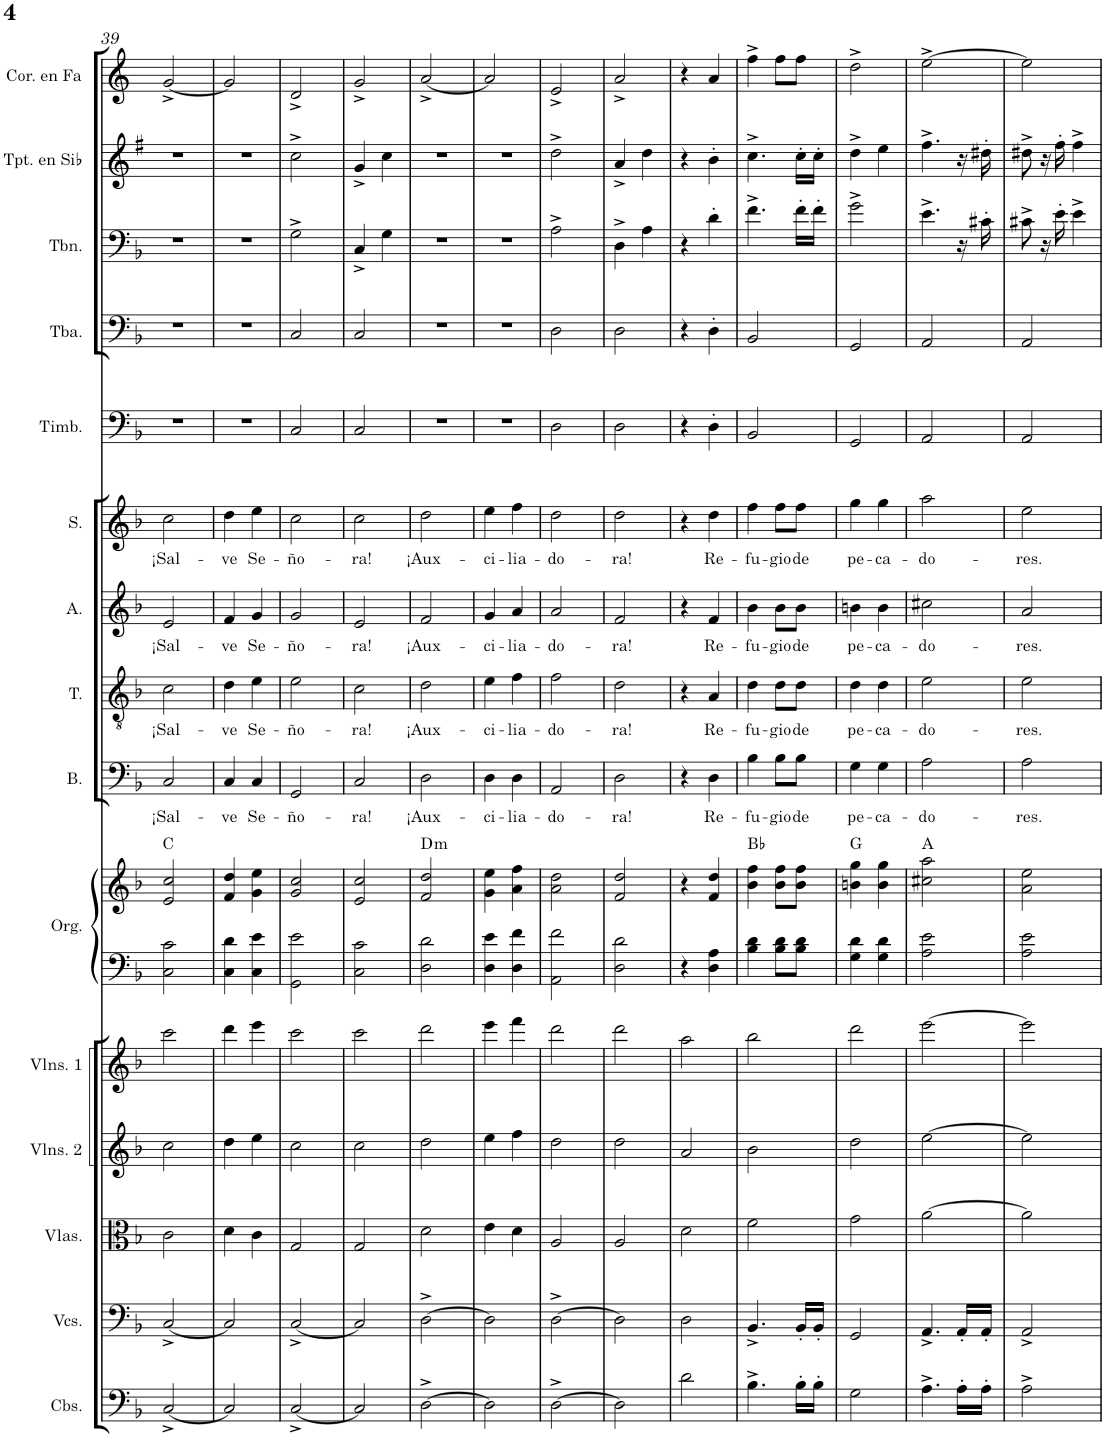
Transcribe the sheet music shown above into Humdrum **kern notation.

**kern	**kern	**kern	**kern	**kern	**kern	**kern	**harte	**kern	**text	**kern	**text	**kern	**text	**kern	**text	**kern	**kern	**kern	**kern	**kern
*part15	*part14	*part13	*part12	*part11	*part10	*part10	*part10	*part9	*part9	*part8	*part8	*part7	*part7	*part6	*part6	*part5	*part4	*part3	*part2	*part1
*staff16	*staff15	*staff14	*staff13	*staff12	*staff11	*staff10	*	*staff9	*staff9	*staff8	*staff8	*staff7	*staff7	*staff6	*staff6	*staff5	*staff4	*staff3	*staff2	*staff1
*I"Contrabajos	*I"Violonchelos	*I"Violas	*I"Violines 2	*I"Violines 1	*I"Órgano	*	*	*I"Bajo	*	*I"Tenor	*	*I"Alto	*	*I"Soprano	*	*I"Timbales	*I"Tuba	*I"Trombón	*I"Trompeta en Sib	*I"Trompa en Fa
*I'Cbs.	*I'Vcs.	*I'Vlas.	*I'Vlns. 2	*I'Vlns. 1	*	*	*	*I'B.	*	*I'T.	*	*I'A.	*	*I'S.	*	*I'Timb.	*I'Tba.	*I'Tbn.	*I'Tpt. en Sib	*
!!LO:PB:g=z
*clefF4	*clefF4	*clefC3	*clefG2	*clefG2	*clefF4	*clefG2	*	*clefF4	*	*clefGv2	*	*clefG2	*	*clefG2	*	*clefF4	*clefF4	*clefF4	*clefG2	*clefG2
*Trd7c12	*	*	*	*	*	*	*	*	*	*	*	*	*	*	*	*	*	*	*Trd1c2	*Trd4c7
*k[b-]	*k[b-]	*k[b-]	*k[b-]	*k[b-]	*k[b-]	*k[b-]	*	*k[b-]	*	*k[b-]	*	*k[b-]	*	*k[b-]	*	*k[b-]	*k[b-]	*k[b-]	*k[f#]	*k[]
*M2/4	*M2/4	*M2/4	*M2/4	*M2/4	*M2/4	*M2/4	*	*M2/4	*	*M2/4	*	*M2/4	*	*M2/4	*	*M2/4	*M2/4	*M2/4	*M2/4	*M2/4
=39	=39	=39	=39	=39	=39	=39	=39	=39	=39	=39	=39	=39	=39	=39	=39	=39	=39	=39	=39	=39
!	!	!	!	!	!	!	!	!	!LO:LY:b	!	!LO:LY:b	!	!LO:LY:b	!	!LO:LY:b	!	!	!	!	!
[2C^/	[2C^/	2c\	2cc\	2ccc\	2C\ 2c\	2e/ 2cc/	C:maj	2C/	¡Sal-	2c\	¡Sal-	2e/	¡Sal-	2cc\	¡Sal-	2r	2r	2r	2r	[2g^/
=40	=40	=40	=40	=40	=40	=40	=40	=40	=40	=40	=40	=40	=40	=40	=40	=40	=40	=40	=40	=40
!	!	!	!	!	!	!	!	!	!LO:LY:b	!	!LO:LY:b	!	!LO:LY:b	!	!LO:LY:b	!	!	!	!	!
2C/]	2C/]	4d\	4dd\	4ddd\	4C\ 4d\	4f/ 4dd/	.	4C/	-ve	4d\	-ve	4f/	-ve	4dd\	-ve	2r	2r	2r	2r	2g/]
!	!	!	!	!	!	!	!	!	!LO:LY:b	!	!LO:LY:b	!	!LO:LY:b	!	!LO:LY:b	!	!	!	!	!
.	.	4c\	4ee\	4eee\	4C\ 4e\	4g\ 4ee\	.	4C/	Se-	4e\	Se-	4g/	Se-	4ee\	Se-	.	.	.	.	.
=41	=41	=41	=41	=41	=41	=41	=41	=41	=41	=41	=41	=41	=41	=41	=41	=41	=41	=41	=41	=41
!	!	!	!	!	!	!	!	!	!LO:LY:b	!	!LO:LY:b	!	!LO:LY:b	!	!LO:LY:b	!	!	!	!	!
[2C^/	[2C^/	2G/	2cc\	2ccc\	2GG\ 2e\	2g/ 2cc/	.	2GG/	-ño-	2e\	-ño-	2g/	-ño-	2cc\	-ño-	2C/	2C/	2G^\	2cc^\	2d^/
=42	=42	=42	=42	=42	=42	=42	=42	=42	=42	=42	=42	=42	=42	=42	=42	=42	=42	=42	=42	=42
!	!	!	!	!	!	!	!	!	!LO:LY:b	!	!LO:LY:b	!	!LO:LY:b	!	!LO:LY:b	!	!	!	!	!
2C/]	2C/]	2G/	2cc\	2ccc\	2C\ 2c\	2e/ 2cc/	.	2C/	-ra!	2c\	-ra!	2e/	-ra!	2cc\	-ra!	2C/	2C/	4C^/	4g^/	2g^/
.	.	.	.	.	.	.	.	.	.	.	.	.	.	.	.	.	.	4G\	4cc\	.
=43	=43	=43	=43	=43	=43	=43	=43	=43	=43	=43	=43	=43	=43	=43	=43	=43	=43	=43	=43	=43
!	!	!	!	!	!	!	!LO:H:kt=m	!	!LO:LY:b	!	!LO:LY:b	!	!LO:LY:b	!	!LO:LY:b	!	!	!	!	!
[2D^\	[2D^\	2d\	2dd\	2ddd\	2D\ 2d\	2f/ 2dd/	D:min	2D\	¡Aux-	2d\	¡Aux-	2f/	¡Aux-	2dd\	¡Aux-	2r	2r	2r	2r	[2a^/
=44	=44	=44	=44	=44	=44	=44	=44	=44	=44	=44	=44	=44	=44	=44	=44	=44	=44	=44	=44	=44
!	!	!	!	!	!	!	!	!	!LO:LY:b	!	!LO:LY:b	!	!LO:LY:b	!	!LO:LY:b	!	!	!	!	!
2D\]	2D\]	4e\	4ee\	4eee\	4D\ 4e\	4g\ 4ee\	.	4D\	-ci-	4e\	-ci-	4g/	-ci-	4ee\	-ci-	2r	2r	2r	2r	2a/]
!	!	!	!	!	!	!	!	!	!LO:LY:b	!	!LO:LY:b	!	!LO:LY:b	!	!LO:LY:b	!	!	!	!	!
.	.	4d\	4ff\	4fff\	4D\ 4f\	4a\ 4ff\	.	4D\	-lia-	4f\	-lia-	4a/	-lia-	4ff\	-lia-	.	.	.	.	.
=45	=45	=45	=45	=45	=45	=45	=45	=45	=45	=45	=45	=45	=45	=45	=45	=45	=45	=45	=45	=45
!	!	!	!	!	!	!	!	!	!LO:LY:b	!	!LO:LY:b	!	!LO:LY:b	!	!LO:LY:b	!	!	!	!	!
[2D^\	[2D^\	2A/	2dd\	2ddd\	2AA\ 2f\	2a\ 2dd\	.	2AA/	-do-	2f\	-do-	2a/	-do-	2dd\	-do-	2D\	2D\	2A^\	2dd^\	2e^/
=46	=46	=46	=46	=46	=46	=46	=46	=46	=46	=46	=46	=46	=46	=46	=46	=46	=46	=46	=46	=46
!	!	!	!	!	!	!	!	!	!LO:LY:b	!	!LO:LY:b	!	!LO:LY:b	!	!LO:LY:b	!	!	!	!	!
2D\]	2D\]	2A/	2dd\	2ddd\	2D\ 2d\	2f/ 2dd/	.	2D\	-ra!	2d\	-ra!	2f/	-ra!	2dd\	-ra!	2D\	2D\	4D^\	4a^/	2a^/
.	.	.	.	.	.	.	.	.	.	.	.	.	.	.	.	.	.	4A\	4dd\	.
=47	=47	=47	=47	=47	=47	=47	=47	=47	=47	=47	=47	=47	=47	=47	=47	=47	=47	=47	=47	=47
2d\	2D\	2d\	2a/	2aa\	4r	4r	.	4r	.	4r	.	4r	.	4r	.	4r	4r	4r	4r	4r
!	!	!	!	!	!	!	!	!	!LO:LY:b	!	!LO:LY:b	!	!LO:LY:b	!	!LO:LY:b	!	!	!	!	!
.	.	.	.	.	4D\ 4A\	4f/ 4dd/	.	4D\	Re-	4A/	Re-	4f/	Re-	4dd\	Re-	4D'\	4D'\	4d'\	4b'\	4a/
=48	=48	=48	=48	=48	=48	=48	=48	=48	=48	=48	=48	=48	=48	=48	=48	=48	=48	=48	=48	=48
!	!	!	!	!	!	!	!	!	!LO:LY:b	!	!LO:LY:b	!	!LO:LY:b	!	!LO:LY:b	!	!	!	!	!
4.B-^\	4.BB-^/	2f\	2b-\	2bb-\	4B-\ 4d\	4b-\ 4ff\	Bb:maj	4B-\	-fu-	4d\	-fu-	4b-\	-fu-	4ff\	-fu-	2BB-/	2BB-/	4.f^\	4.cc^\	4ff^\
!	!	!	!	!	!	!	!	!	!LO:LY:b	!	!LO:LY:b	!	!LO:LY:b	!	!LO:LY:b	!	!	!	!	!
.	.	.	.	.	8B-\ 8d\L	8b-\ 8ff\L	.	8B-\L	-gio	8d\L	-gio	8b-\L	-gio	8ff\L	-gio	.	.	.	.	8ff\L
!	!	!	!	!	!	!	!	!	!LO:LY:b	!	!LO:LY:b	!	!LO:LY:b	!	!LO:LY:b	!	!	!	!	!
16B-'\LL	16BB-'/LL	.	.	.	8B-\ 8d\J	8b-\ 8ff\J	.	8B-\J	de	8d\J	de	8b-\J	de	8ff\J	de	.	.	16f'\LL	16cc'\LL	8ff\J
16B-'\JJ	16BB-'/JJ	.	.	.	.	.	.	.	.	.	.	.	.	.	.	.	.	16f'\JJ	16cc'\JJ	.
=49	=49	=49	=49	=49	=49	=49	=49	=49	=49	=49	=49	=49	=49	=49	=49	=49	=49	=49	=49	=49
!	!	!	!	!	!	!	!	!	!LO:LY:b	!	!LO:LY:b	!	!LO:LY:b	!	!LO:LY:b	!	!	!	!	!
2G\	2GG/	2g\	2dd\	2ddd\	4G\ 4d\	4bn\ 4gg\	G:maj	4G\	pe-	4d\	pe-	4bn\	pe-	4gg\	pe-	2GG/	2GG/	2g^\	4dd^\	2dd^\
!	!	!	!	!	!	!	!	!	!LO:LY:b	!	!LO:LY:b	!	!LO:LY:b	!	!LO:LY:b	!	!	!	!	!
.	.	.	.	.	4G\ 4d\	4b\ 4gg\	.	4G\	-ca-	4d\	-ca-	4b\	-ca-	4gg\	-ca-	.	.	.	4ee\	.
=50	=50	=50	=50	=50	=50	=50	=50	=50	=50	=50	=50	=50	=50	=50	=50	=50	=50	=50	=50	=50
!	!	!	!	!	!	!	!	!	!LO:LY:b	!	!LO:LY:b	!	!LO:LY:b	!	!LO:LY:b	!	!	!	!	!
4.A^\	4.AA^/	[2a\	[2ee\	[2eee\	2A\ 2e\	2cc#X\ 2aa\	A:maj	2A\	-do-	2e\	-do-	2cc#X\	-do-	2aa\	-do-	2AA/	2AA/	4.e^\	4.ff#^\	[2ee^\
16A'\LL	16AA'/LL	.	.	.	.	.	.	.	.	.	.	.	.	.	.	.	.	16r	16r	.
16A'\JJ	16AA'/JJ	.	.	.	.	.	.	.	.	.	.	.	.	.	.	.	.	16c#X'\	16dd#X'\	.
=51	=51	=51	=51	=51	=51	=51	=51	=51	=51	=51	=51	=51	=51	=51	=51	=51	=51	=51	=51	=51
!	!	!	!	!	!	!	!	!	!LO:LY:b	!	!LO:LY:b	!	!LO:LY:b	!	!LO:LY:b	!	!	!	!	!
2A^\	2AA^/	2a\]	2ee\]	2eee\]	2A\ 2e\	2a\ 2ee\	.	2A\	-res.	2e\	-res.	2a/	-res.	2ee\	-res.	2AA/	2AA/	8c#X^\	8dd#X^\	2ee\]
.	.	.	.	.	.	.	.	.	.	.	.	.	.	.	.	.	.	16r	16r	.
.	.	.	.	.	.	.	.	.	.	.	.	.	.	.	.	.	.	16e'\	16ff#'\	.
.	.	.	.	.	.	.	.	.	.	.	.	.	.	.	.	.	.	4e^\	4ff#^\	.
=	=	=	=	=	=	=	=	=	=	=	=	=	=	=	=	=	=	=	=	=
*-	*-	*-	*-	*-	*-	*-	*-	*-	*-	*-	*-	*-	*-	*-	*-	*-	*-	*-	*-	*-
